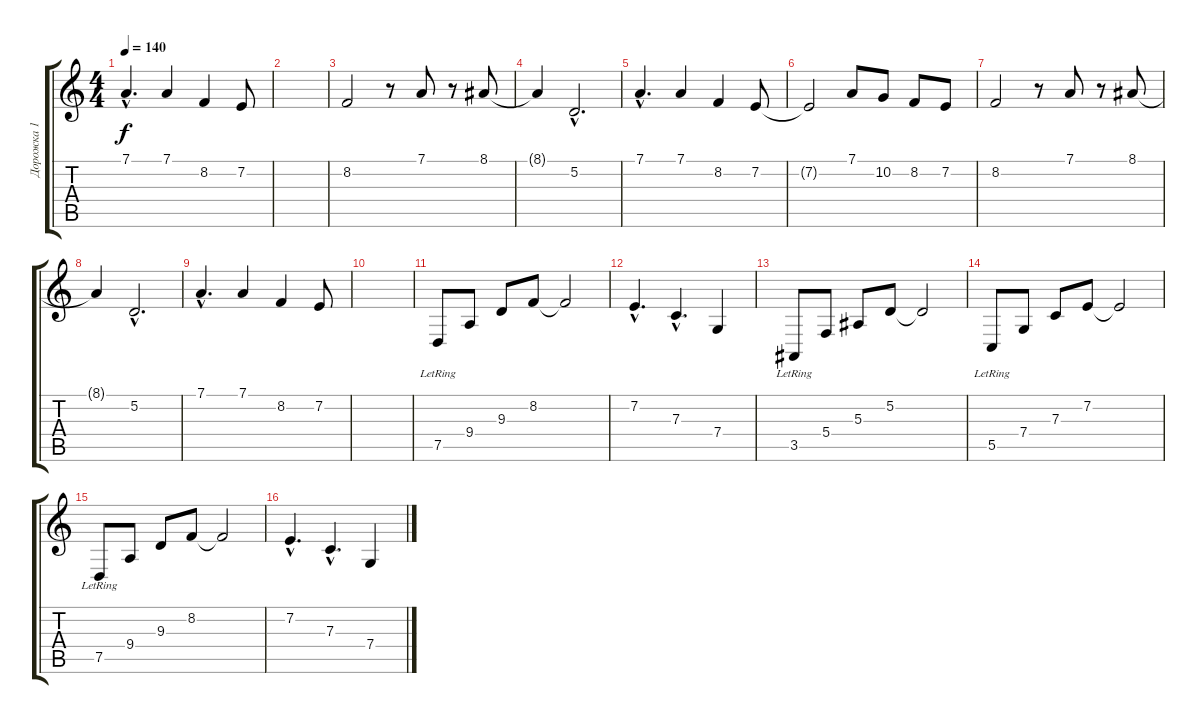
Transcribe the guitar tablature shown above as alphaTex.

\track ("Дорожка 1" "Дорожка 1") {instrument brightacousticpiano}
\staff {score tabs}
\tuning (D4 A3 F3 C3 G2 D2) {hide}
\ts (4 4)
\tempo 140
\clef g2
\ks c
7.1{hac}.4{d dy f} 7.1.4 8.2.4 7.2.8 |
|
8.2.2 r.8 7.1.8 r.8 8.1.8 |
8.1{t}.4 5.2{hac}.2{d} |
7.1{hac}.4{d} 7.1.4 8.2.4 7.2.8 |
7.2{t}.2 7.1.8 10.2.8 8.2.8 7.2.8 |
8.2.2 r.8 7.1.8 r.8 8.1.8 |
8.1{t}.4 5.2{hac}.2{d} |
7.1{hac}.4{d} 7.1.4 8.2.4 7.2.8 |
|
7.5{lr}.8 9.4.8 9.3.8 8.2.8 8.2{t}.2 |
7.2{hac}.4{d} 7.3{hac}.4{d} 7.4.4 |
3.5{lr}.8 5.4.8 5.3.8 5.2.8 5.2{t}.2 |
5.5{lr}.8 7.4.8 7.3.8 7.2.8 7.2{t}.2 |
7.5{lr}.8 9.4.8 9.3.8 8.2.8 8.2{t}.2 |
7.2{hac}.4{d} 7.3{hac}.4{d} 7.4.4
